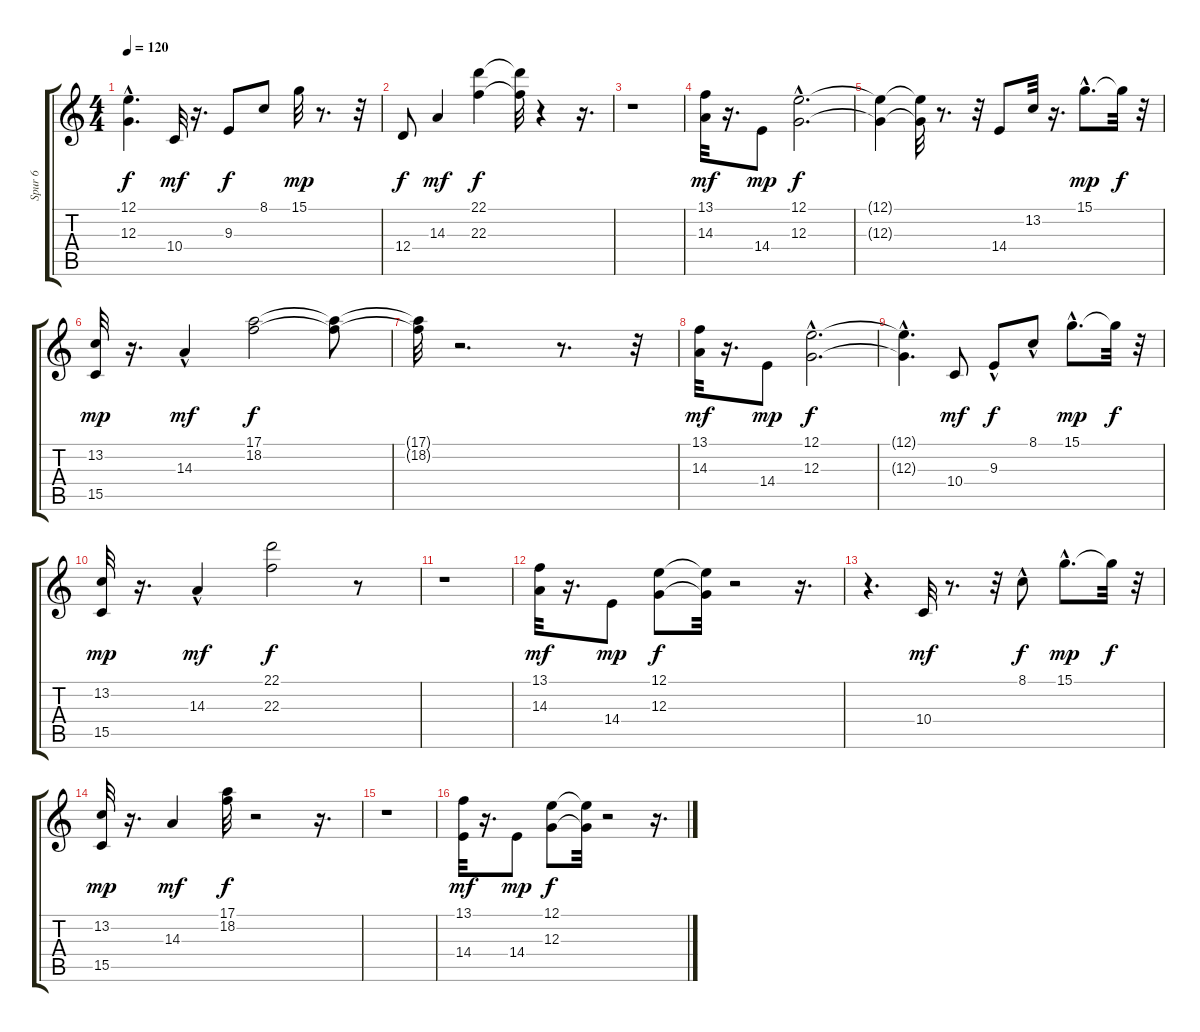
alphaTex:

\track ("Spur 6" "Spur 6") {instrument acousticgrandpiano}
\staff {score tabs}
\tuning (E4 B3 G3 D3 A2 E2) {hide}
\ts (4 4)
\tempo 120
\clef g2
\ks c
(12.1{hac t} 12.3{t}).4{d dy f} 10.4.32{dy mf} r.16{d} 9.3.8{dy f} 8.1.8 15.1.32{dy mp} r.8{d} r.32 |
12.4.8{dy f} 14.3.4{dy mf} (22.1 22.3).4{dy f} (22.1{t} 22.3{t}).32 r.4 r.16{d} |
r.1 |
(13.1 14.3).32{dy mf} r.16{d} 14.4.8{dy mp} (12.1{hac} 12.3{hac}).2{d dy f} |
(12.1{t} 12.3{t}).4 (12.1{t} 12.3{t}).32 r.8{d} r.32 14.4.8 13.2.32 r.16{d} 15.1{hac}.8{d dy mp} 15.1{t}.32{dy f} r.32 |
(13.2 15.5).32{dy mp} r.16{d} 14.3{hac}.4{dy mf} (17.1 18.2).2{dy f} (17.1{t} 18.2{t}).8 |
(17.1{t} 18.2{t}).32 r.2{d} r.8{d} r.32 |
(13.1 14.3).32{dy mf} r.16{d} 14.4.8{dy mp} (12.1{hac} 12.3{hac}).2{d dy f} |
(12.1{hac t} 12.3{t}).4{d} 10.4.8{dy mf} 9.3{hac}.8{dy f} 8.1{hac}.8 15.1{hac}.8{d dy mp} 15.1{t}.32{dy f} r.32 |
(13.2 15.5).32{dy mp} r.16{d} 14.3{hac}.4{dy mf} (22.1 22.3).2{dy f} r.8 |
r.1 |
(13.1 14.3).32{dy mf} r.16{d} 14.4.8{dy mp} (12.1 12.3).8{dy f} (12.1{t} 12.3{t}).32 r.2 r.16{d} |
r.4{d} 10.4.32{dy mf} r.8{d} r.32 8.1{hac}.8{dy f} 15.1{hac}.8{d dy mp} 15.1{t}.32{dy f} r.32 |
(13.2 15.5).32{dy mp} r.16{d} 14.3.4{dy mf} (17.1 18.2).32{dy f} r.2 r.16{d} |
r.1 |
(13.1 14.4).32{dy mf} r.16{d} 14.4.8{dy mp} (12.1 12.3).8{dy f} (12.1{t} 12.3{t}).32 r.2 r.16{d}
